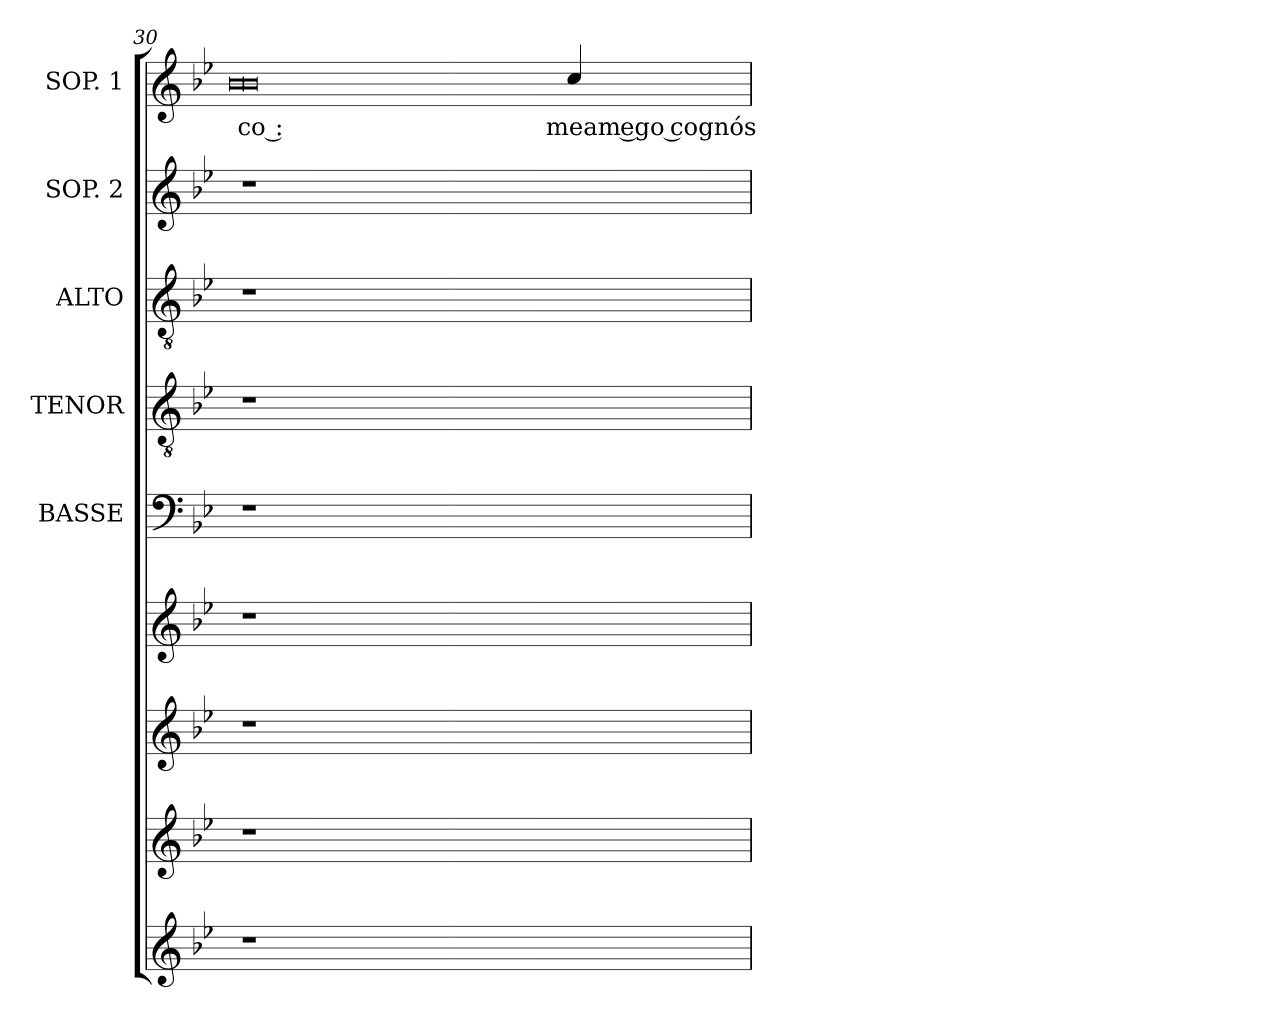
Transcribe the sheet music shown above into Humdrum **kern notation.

**kern	**kern	**kern	**kern	**kern	**kern	**kern	**kern	**kern	**text
*part9	*part8	*part7	*part6	*part5	*part4	*part3	*part2	*part1	*part1
*staff9	*staff8	*staff7	*staff6	*staff5	*staff4	*staff3	*staff2	*staff1	*staff1
*	*	*	*	*I"BASSE	*I"TENOR	*I"ALTO	*I"SOP. 2	*I"SOP. 1	*
*	*	*	*	*I'BAS.	*I'TEN.	*I'ALT.	*I'SOP. 2	*I'SOP. 1	*
!!LO:LB:g=z
*clefG2	*clefG2	*clefG2	*clefG2	*clefF4	*clefGv2	*clefGv2	*clefG2	*clefG2	*
*k[b-e-]	*k[b-e-]	*k[b-e-]	*k[b-e-]	*k[b-e-]	*k[b-e-]	*k[b-e-]	*k[b-e-]	*k[b-e-]	*
*B-:	*B-:	*B-:	*B-:	*B-:	*B-:	*B-:	*B-:	*B-:	*
=30	=30	=30	=30	=30	=30	=30	=30	=30	=30
!	!	!	!	!	!	!	!	!	!LO:LY:b
1r	1r	1r	1r	1r	1r	1r	1r	0b- 0b-	co :
0.ryy	0.ryy	0.ryy	0.ryy	0.ryy	0.ryy	0.ryy	0.ryy	.	.
.	.	.	.	.	.	.	.	1..ryy	.
!	!	!	!	!	!	!	!	!	!LO:LY:b:rj
.	.	.	.	.	.	.	.	4cc/	meam ego co­gnós
=	=	=	=	=	=	=	=	=	=
*-	*-	*-	*-	*-	*-	*-	*-	*-	*-
